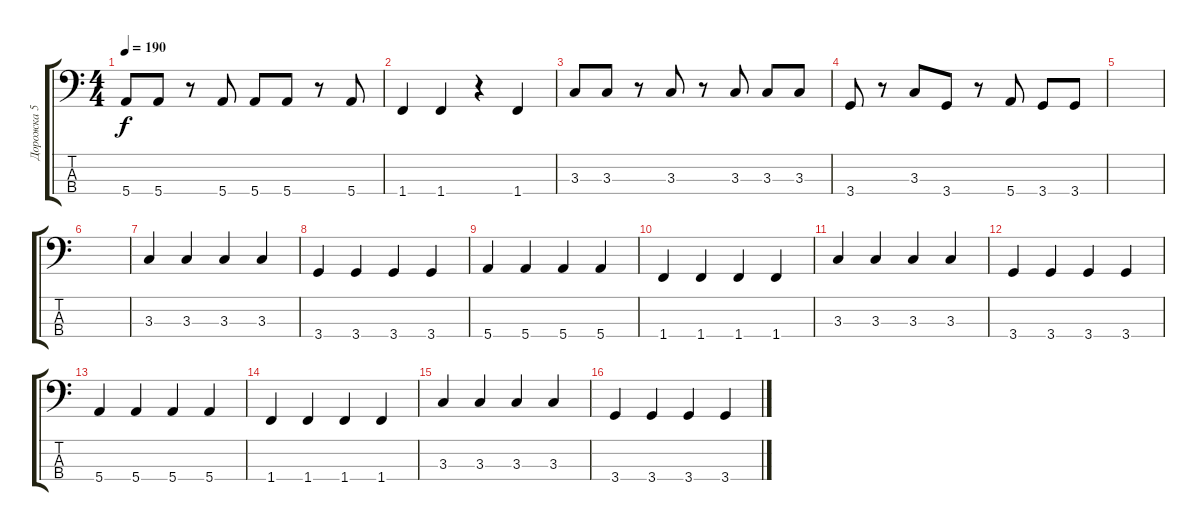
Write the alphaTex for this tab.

\track ("Дорожка 5" "Дорожка 5") {instrument electricbassfinger}
\staff {score tabs}
\tuning (G2 D2 A1 E1) {hide}
\ts (4 4)
\tempo 190
\clef f4
\ks c
5.4.8{dy f} 5.4.8 r.8 5.4.8 5.4.8 5.4.8 r.8 5.4.8 |
1.4.4 1.4.4 r.4 1.4.4 |
3.3.8 3.3.8 r.8 3.3.8 r.8 3.3.8 3.3.8 3.3.8 |
3.4.8 r.8 3.3.8 3.4.8 r.8 5.4.8 3.4.8 3.4.8 |
|
|
3.3.4 3.3.4 3.3.4 3.3.4 |
3.4.4 3.4.4 3.4.4 3.4.4 |
5.4.4 5.4.4 5.4.4 5.4.4 |
1.4.4 1.4.4 1.4.4 1.4.4 |
3.3.4 3.3.4 3.3.4 3.3.4 |
3.4.4 3.4.4 3.4.4 3.4.4 |
5.4.4 5.4.4 5.4.4 5.4.4 |
1.4.4 1.4.4 1.4.4 1.4.4 |
3.3.4 3.3.4 3.3.4 3.3.4 |
3.4.4 3.4.4 3.4.4 3.4.4
